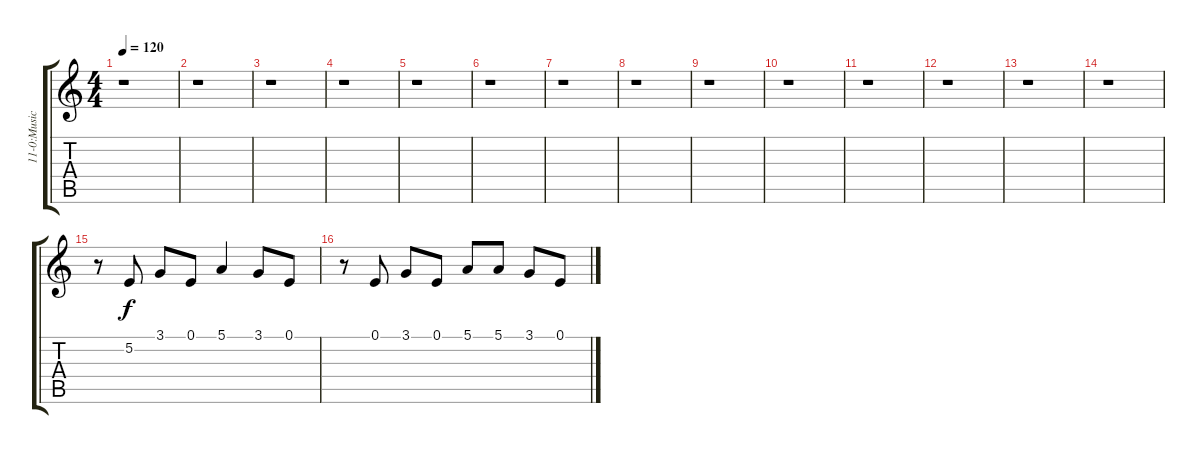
\track ("11-0:Music Box" "11-0:Music") {instrument musicbox}
\staff {score tabs}
\tuning (E4 B3 G3 D3 A2 E2) {hide}
\ts (4 4)
\tempo 120
\clef g2
\ks c
r.1{dy f} |
r.1 |
r.1 |
r.1 |
r.1 |
r.1 |
r.1 |
r.1 |
r.1 |
r.1 |
r.1 |
r.1 |
r.1 |
r.1 |
r.8 5.2.8 3.1.8 0.1.8 5.1.4 3.1.8 0.1.8 |
r.8 0.1.8 3.1.8 0.1.8 5.1.8 5.1.8 3.1.8 0.1.8
